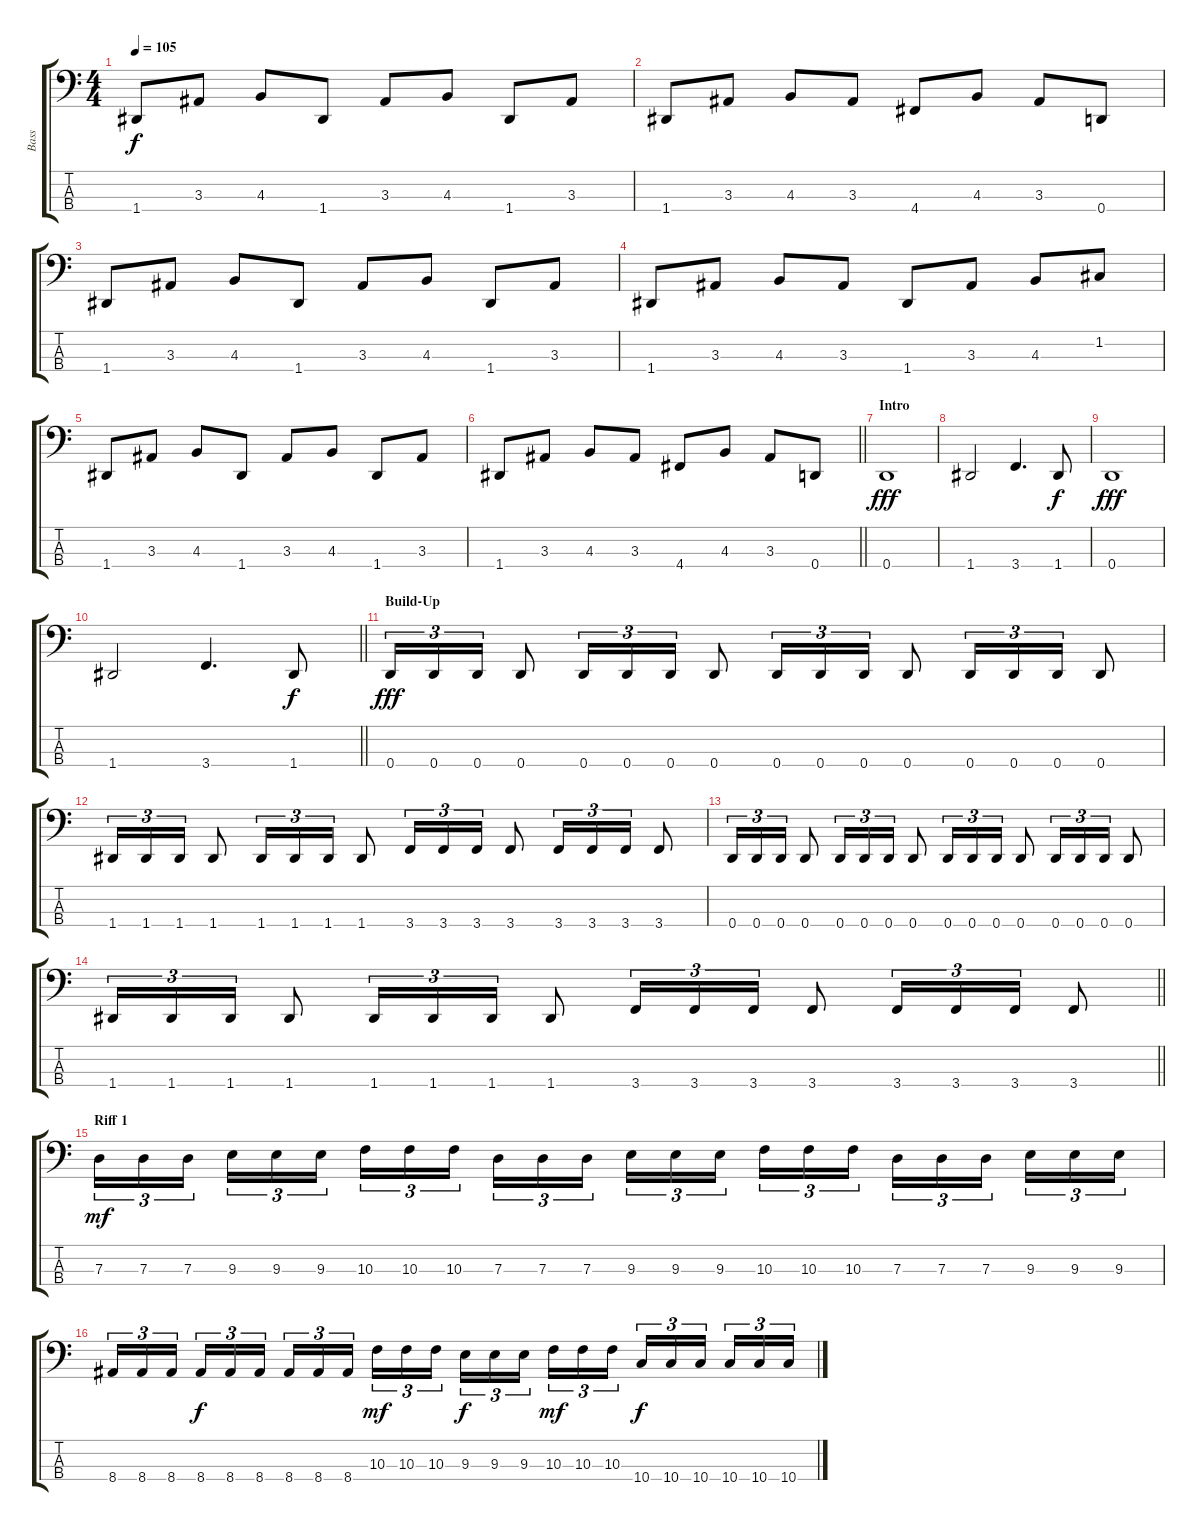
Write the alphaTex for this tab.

\track ("Bass" "Bass") {instrument electricbassfinger}
\staff {score tabs}
\tuning (F2 C2 G1 D1) {hide}
\ts (4 4)
\tempo 105
\clef f4
\ks c
1.4.8{dy f} 3.3.8 4.3.8 1.4.8 3.3.8 4.3.8 1.4.8 3.3.8 |
1.4.8 3.3.8 4.3.8 3.3.8 4.4.8 4.3.8 3.3.8 0.4.8 |
1.4.8{beam Up} 3.3.8{beam Up} 4.3.8 1.4.8 3.3.8 4.3.8 1.4.8 3.3.8 |
1.4.8 3.3.8 4.3.8 3.3.8 1.4.8 3.3.8 4.3.8{beam Up} 1.2.8{beam Up} |
1.4.8 3.3.8 4.3.8 1.4.8 3.3.8 4.3.8 1.4.8 3.3.8 |
\barLineRight lightlight
1.4.8 3.3.8 4.3.8 3.3.8 4.4.8 4.3.8 3.3.8 0.4.8 |
\section ("" "Intro")
0.4.1{dy fff} |
1.4.2 3.4.4{d} 1.4.8{dy f} |
0.4.1{dy fff} |
\barLineRight lightlight
1.4.2 3.4.4{d} 1.4.8{dy f} |
\section ("" "Build-Up")
0.4.16{tu (3 2) dy fff} 0.4.16{tu (3 2)} 0.4.16{tu (3 2)} 0.4.8 0.4.16{tu (3 2)} 0.4.16{tu (3 2)} 0.4.16{tu (3 2)} 0.4.8 0.4.16{tu (3 2)} 0.4.16{tu (3 2)} 0.4.16{tu (3 2)} 0.4.8 0.4.16{tu (3 2)} 0.4.16{tu (3 2)} 0.4.16{tu (3 2)} 0.4.8 |
1.4.16{tu (3 2)} 1.4.16{tu (3 2)} 1.4.16{tu (3 2)} 1.4.8 1.4.16{tu (3 2)} 1.4.16{tu (3 2)} 1.4.16{tu (3 2)} 1.4.8 3.4.16{tu (3 2)} 3.4.16{tu (3 2)} 3.4.16{tu (3 2)} 3.4.8 3.4.16{tu (3 2)} 3.4.16{tu (3 2)} 3.4.16{tu (3 2)} 3.4.8 |
0.4.16{tu (3 2)} 0.4.16{tu (3 2)} 0.4.16{tu (3 2)} 0.4.8 0.4.16{tu (3 2)} 0.4.16{tu (3 2)} 0.4.16{tu (3 2)} 0.4.8 0.4.16{tu (3 2)} 0.4.16{tu (3 2)} 0.4.16{tu (3 2)} 0.4.8 0.4.16{tu (3 2)} 0.4.16{tu (3 2)} 0.4.16{tu (3 2)} 0.4.8 |
\barLineRight lightlight
1.4.16{tu (3 2)} 1.4.16{tu (3 2)} 1.4.16{tu (3 2)} 1.4.8 1.4.16{tu (3 2)} 1.4.16{tu (3 2)} 1.4.16{tu (3 2)} 1.4.8 3.4.16{tu (3 2)} 3.4.16{tu (3 2)} 3.4.16{tu (3 2)} 3.4.8 3.4.16{tu (3 2)} 3.4.16{tu (3 2)} 3.4.16{tu (3 2)} 3.4.8 |
\section ("" "Riff 1")
7.3.16{tu (3 2) dy mf} 7.3.16{tu (3 2)} 7.3.16{tu (3 2) beam splitsecondary} 9.3.16{tu (3 2)} 9.3.16{tu (3 2)} 9.3.16{tu (3 2)} 10.3.16{tu (3 2)} 10.3.16{tu (3 2)} 10.3.16{tu (3 2) beam splitsecondary} 7.3.16{tu (3 2)} 7.3.16{tu (3 2)} 7.3.16{tu (3 2)} 9.3.16{tu (3 2)} 9.3.16{tu (3 2)} 9.3.16{tu (3 2) beam splitsecondary} 10.3.16{tu (3 2)} 10.3.16{tu (3 2)} 10.3.16{tu (3 2)} 7.3.16{tu (3 2)} 7.3.16{tu (3 2)} 7.3.16{tu (3 2) beam splitsecondary} 9.3.16{tu (3 2)} 9.3.16{tu (3 2)} 9.3.16{tu (3 2)} |
8.4.16{tu (3 2)} 8.4.16{tu (3 2)} 8.4.16{tu (3 2) beam splitsecondary} 8.4.16{tu (3 2) dy f} 8.4.16{tu (3 2)} 8.4.16{tu (3 2)} 8.4.16{tu (3 2)} 8.4.16{tu (3 2)} 8.4.16{tu (3 2) beam splitsecondary} 10.3.16{tu (3 2) dy mf} 10.3.16{tu (3 2)} 10.3.16{tu (3 2)} 9.3.16{tu (3 2) dy f} 9.3.16{tu (3 2)} 9.3.16{tu (3 2) beam splitsecondary} 10.3.16{tu (3 2) dy mf} 10.3.16{tu (3 2)} 10.3.16{tu (3 2)} 10.4.16{tu (3 2) dy f} 10.4.16{tu (3 2)} 10.4.16{tu (3 2) beam splitsecondary} 10.4.16{tu (3 2)} 10.4.16{tu (3 2)} 10.4.16{tu (3 2)}
